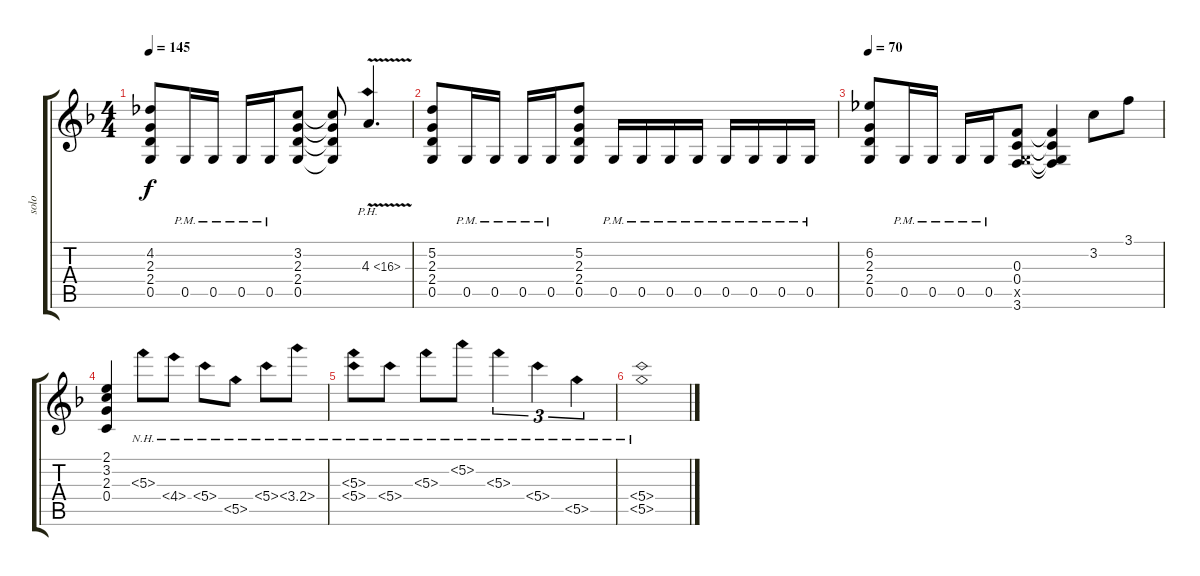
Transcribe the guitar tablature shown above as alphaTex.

\track ("solo" "solo") {instrument distortionguitar}
\staff {score tabs}
\tuning (D4 A3 F3 C3 G2 D2) {hide}
\ts (4 4)
\tempo 145
\clef g2
\ks f
(4.2 2.3 2.4 0.5).8{dy f} 0.5{pm}.16 0.5{pm}.16 0.5{pm}.16 0.5{pm}.16 (3.2 2.3 2.4 0.5).8 (3.2{t} 2.3{t} 2.4{t} 0.5{t}).8 4.3{ph 12 v}.4{d} |
(5.2 2.3 2.4 0.5).8 0.5{pm}.16 0.5{pm}.16 0.5{pm}.16 0.5{pm}.16 (5.2 2.3 2.4 0.5).8 0.5{pm}.16 0.5{pm}.16 0.5{pm}.16 0.5{pm}.16 0.5{pm}.16 0.5{pm}.16 0.5{pm}.16 0.5{pm}.16 |
\tempo 70
(6.2 2.3 2.4 0.5).8 0.5{pm}.16 0.5{pm}.16 0.5{pm}.16 0.5{pm}.16 (0.3 0.4 0.5{x} 3.6).8 (0.3{t} 0.4{t} 0.5{t} 3.6{t}).4 3.2.8 3.1.8 |
(2.1 3.2 2.3 0.4).4 5.3{nh}.8 4.4{nh}.8 5.4{nh}.8 5.5{nh}.8 5.4{nh}.8 3.4{nh}.8 |
(5.3{nh} 5.4{nh}).8 5.4{nh}.8 5.3{nh}.8 5.2{nh}.8 5.3{nh}.4{tu (3 2)} 5.4{nh}.4{tu (3 2)} 5.5{nh}.4{tu (3 2)} |
(5.4{nh} 5.5{nh}).1
